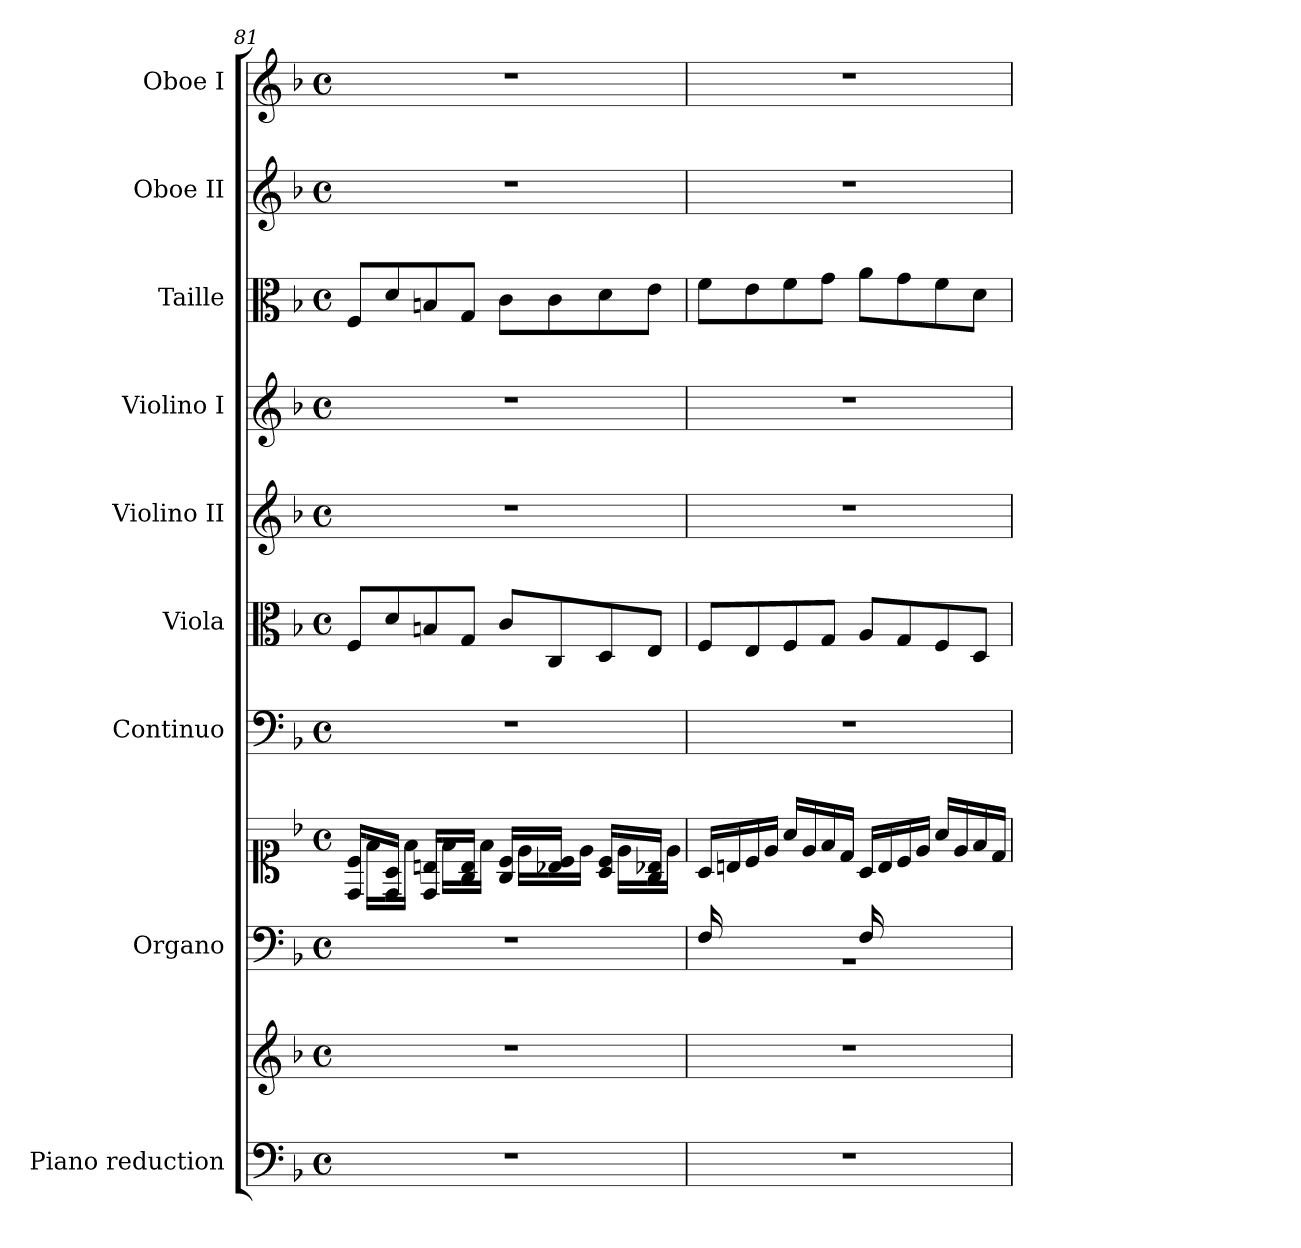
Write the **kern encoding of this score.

**kern	**kern	**kern	**kern	**kern	**kern	**kern	**kern	**kern	**kern	**kern
*part9	*part9	*part8	*part8	*part7	*part6	*part5	*part4	*part3	*part2	*part1
*staff11	*staff10	*staff9	*staff8	*staff7	*staff6	*staff5	*staff4	*staff3	*staff2	*staff1
*I"Piano reduction	*	*I"Organo	*	*I"Continuo	*I"Viola	*I"Violino II	*I"Violino I	*I"Taille	*I"Oboe II	*I"Oboe I
*I'Pno	*	*	*	*	*I'Vla	*I'Vln	*I'Vln	*	*I'Ob	*I'Ob
!!LO:PB:g=z
*clefF4	*clefG2	*clefF4	*clefC1	*clefF4	*clefC3	*clefG2	*clefG2	*clefC3	*clefG2	*clefG2
*k[b-]	*k[b-]	*k[b-]	*k[b-]	*k[b-]	*k[b-]	*k[b-]	*k[b-]	*k[b-]	*k[b-]	*k[b-]
*M4/4	*M4/4	*M4/4	*M4/4	*M4/4	*M4/4	*M4/4	*M4/4	*M4/4	*M4/4	*M4/4
*met(c)	*met(c)	*met(c)	*met(c)	*met(c)	*met(c)	*met(c)	*met(c)	*met(c)	*met(c)	*met(c)
=81	=81	=81	=81	=81	=81	=81	=81	=81	=81	=81
*	*	*	*^	*	*	*	*	*	*	*
1r	1r	1r	16D/ 16c/LL	16ryy	1r	8F/L	1r	1r	8F/L	1r	1r
.	.	.	16rAyy	16f\LL	.	.	.	.	.	.	.
.	.	.	16D/ 16A/JJ	16rcyy	.	8d/	.	.	8d/	.	.
.	.	.	16ryy	16f\JJ	.	.	.	.	.	.	.
.	.	.	16D/ 16Bn/LL	16ryy	.	8Bn/	.	.	8Bn/	.	.
.	.	.	16rAyy	16f\LL	.	.	.	.	.	.	.
.	.	.	16G/ 16B/JJ	16ryy	.	8G/J	.	.	8G/J	.	.
.	.	.	16ryy	16f\JJ	.	.	.	.	.	.	.
.	.	.	16G/ 16c/LL	16ryy	.	8c/L	.	.	8c\L	.	.
.	.	.	16rAyy	16e\LL	.	.	.	.	.	.	.
.	.	.	16B-X/ 16c/JJ	16ryy	.	8C/	.	.	8c\	.	.
.	.	.	16reyy	16e\JJ	.	.	.	.	.	.	.
.	.	.	16A/ 16c/LL	16ryy	.	8D/	.	.	8d\	.	.
.	.	.	16rAyy	16e\LL	.	.	.	.	.	.	.
.	.	.	16G/ 16B-X/JJ	16ryy	.	8E/J	.	.	8e\J	.	.
.	.	.	16ryy	16e\JJ	.	.	.	.	.	.	.
*	*	*	*v	*v	*	*	*	*	*	*	*
=82	=82	=82	=82	=82	=82	=82	=82	=82	=82	=82
*	*	*^	*	*	*	*	*	*	*	*
1r	1r	16F/	1r	16A/LL	1r	8F/L	1r	1r	8f\L	1r	1r
.	.	16ryy	.	16Bn/	.	.	.	.	.	.	.
.	.	8ryy	.	16c/	.	8E/	.	.	8e\	.	.
.	.	.	.	16e/JJ	.	.	.	.	.	.	.
.	.	4ryy	.	16a/LL	.	8F/	.	.	8f\	.	.
.	.	.	.	16e/	.	.	.	.	.	.	.
.	.	.	.	16f/	.	8G/J	.	.	8g\J	.	.
.	.	.	.	16d/JJ	.	.	.	.	.	.	.
.	.	16F/	.	16A/LL	.	8A/L	.	.	8a\L	.	.
.	.	16ryy	.	16B/	.	.	.	.	.	.	.
.	.	8ryy	.	16c/	.	8G/	.	.	8g\	.	.
.	.	.	.	16e/JJ	.	.	.	.	.	.	.
.	.	4ryy	.	16a/LL	.	8F/	.	.	8f\	.	.
.	.	.	.	16e/	.	.	.	.	.	.	.
.	.	.	.	16f/	.	8D/J	.	.	8d\J	.	.
.	.	.	.	16d/JJ	.	.	.	.	.	.	.
*	*	*v	*v	*	*	*	*	*	*	*	*
=	=	=	=	=	=	=	=	=	=	=
*-	*-	*-	*-	*-	*-	*-	*-	*-	*-	*-
